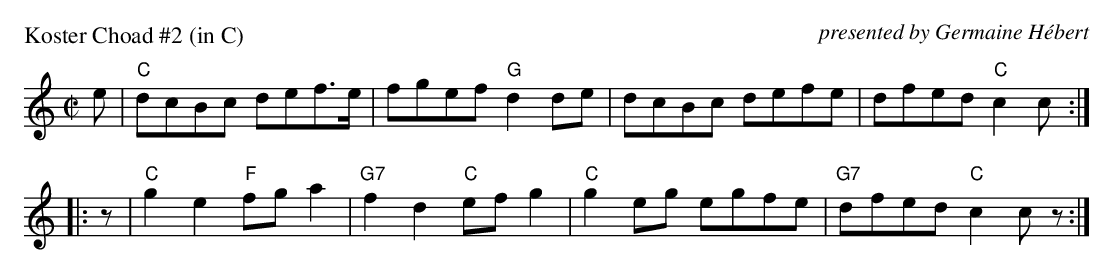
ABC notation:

X:1
P: Koster Choad #2 (in C)
O: presented by Germaine H\'ebert
M: C|
L: 1/8
K: C
e |\
"C"dcBc def>e | fgef "G"d2 de |\
dcBc    defe  | dfed "C"c2 c :|
|: z |\
"C"g2e2 "F"fga2 | "G7"f2d2 "C"efg2 |\
"C"g2eg    egfe | "G7"dfed "C"c2 cz :|
